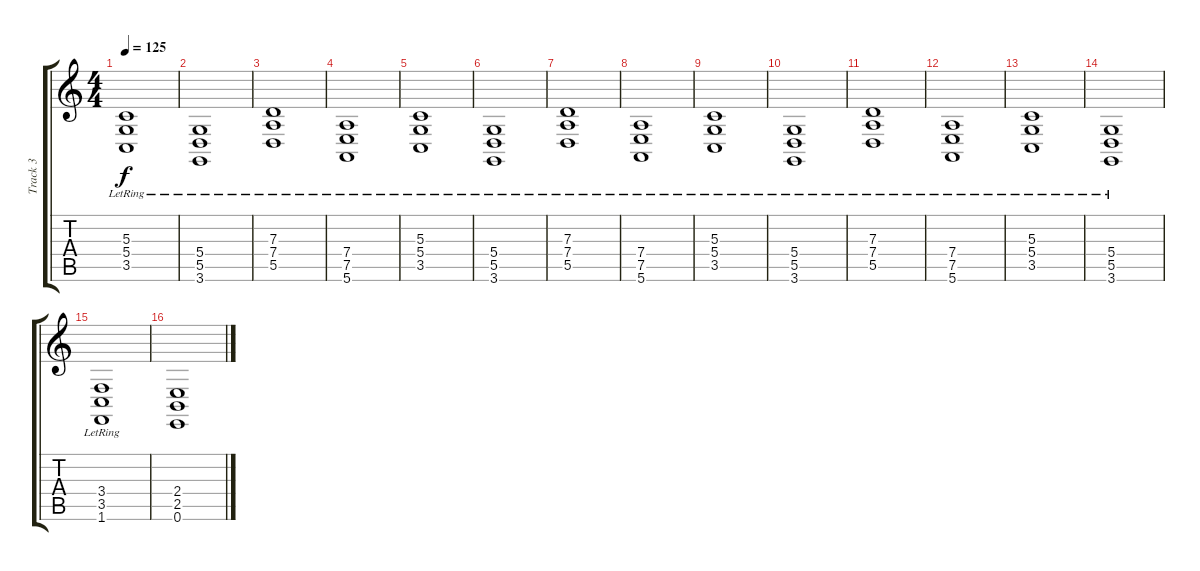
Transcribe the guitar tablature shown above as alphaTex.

\track ("Track 3" "Track 3") {instrument lead1square}
\staff {score tabs}
\tuning (E4 B3 G3 D3 A2 E2) {hide}
\ts (4 4)
\tempo 125
\clef g2
\ks c
(5.3{lr} 5.4{lr} 3.5{lr}).1{dy f} |
(5.4{lr} 5.5{lr} 3.6{lr}).1 |
(7.3{lr} 7.4{lr} 5.5{lr}).1 |
(7.4{lr} 7.5{lr} 5.6{lr}).1 |
(5.3{lr} 5.4{lr} 3.5{lr}).1 |
(5.4{lr} 5.5{lr} 3.6{lr}).1 |
(7.3{lr} 7.4{lr} 5.5{lr}).1 |
(7.4{lr} 7.5{lr} 5.6{lr}).1 |
(5.3{lr} 5.4{lr} 3.5{lr}).1 |
(5.4{lr} 5.5{lr} 3.6{lr}).1 |
(7.3{lr} 7.4{lr} 5.5{lr}).1 |
(7.4{lr} 7.5{lr} 5.6{lr}).1 |
(5.3{lr} 5.4{lr} 3.5{lr}).1 |
(5.4{lr} 5.5{lr} 3.6{lr}).1 |
(3.4{lr} 3.5{lr} 1.6{lr}).1 |
(2.4 2.5 0.6).1
